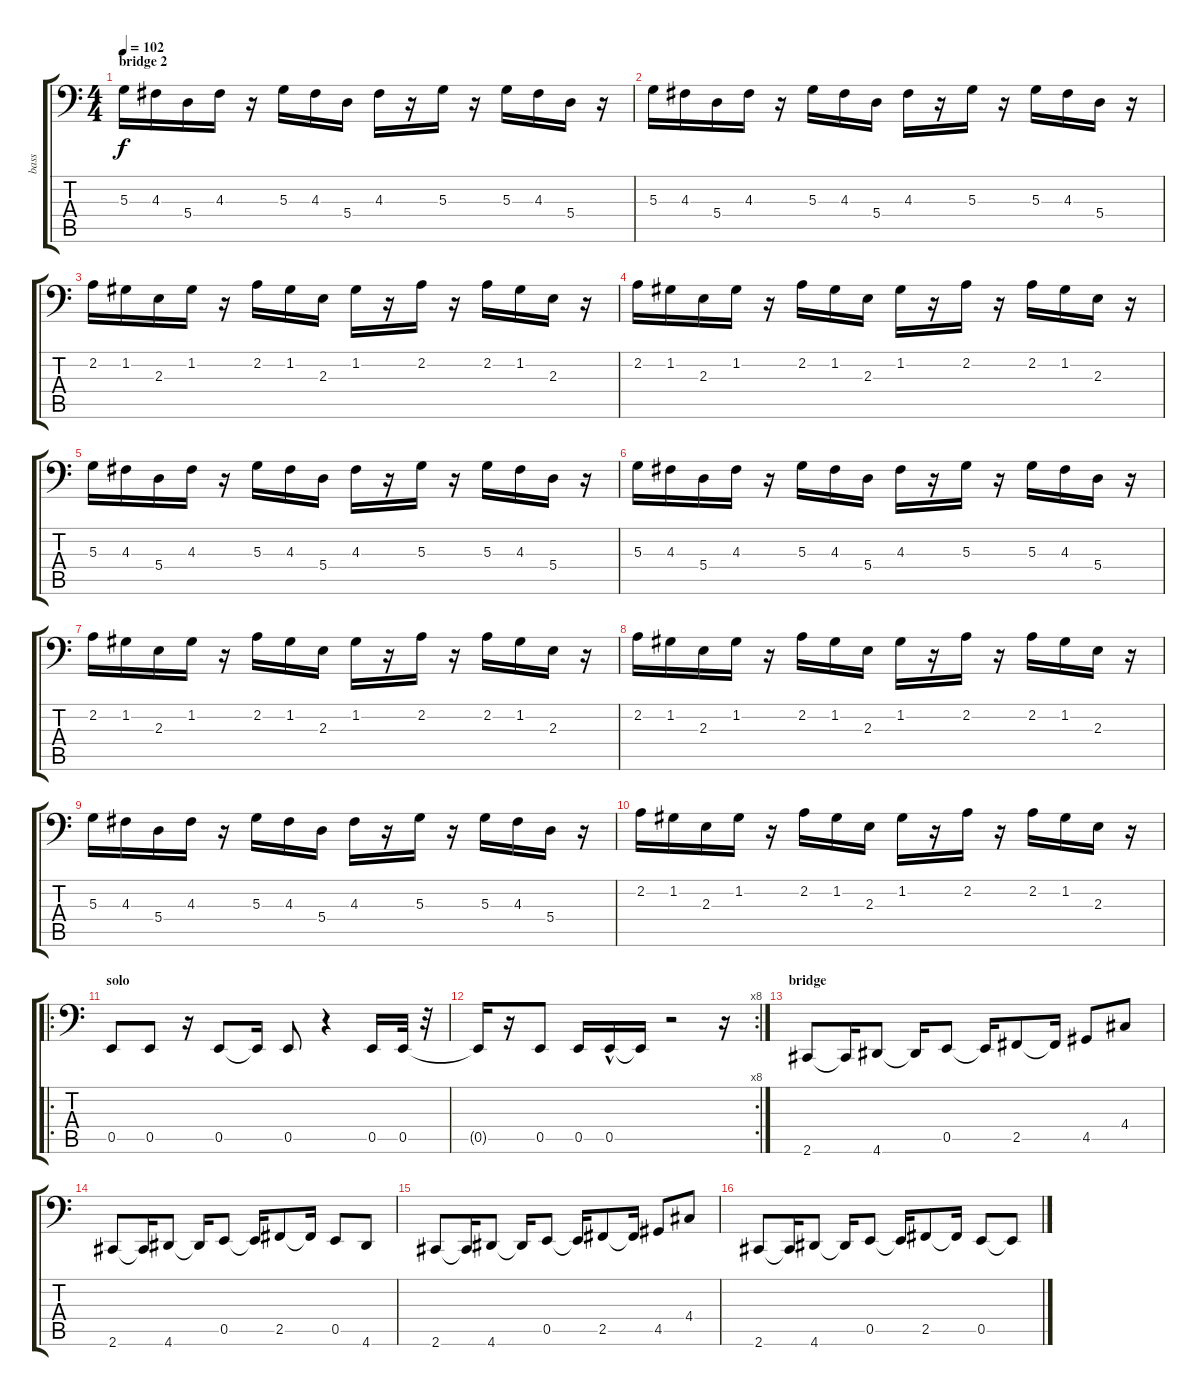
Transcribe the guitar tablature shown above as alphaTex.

\track ("bass" "bass") {instrument electricbassfinger}
\staff {score tabs}
\tuning (C3 G2 D2 A1 E1 B0) {hide}
\ts (4 4)
\section ("" "bridge 2")
\tempo 102
\clef f4
\ks c
5.3.16{dy f} 4.3.16 5.4.16 4.3.16 r.16 5.3.16 4.3.16 5.4.16 4.3.16 r.16 5.3.16 r.16 5.3.16 4.3.16 5.4.16 r.16 |
5.3.16 4.3.16 5.4.16 4.3.16 r.16 5.3.16 4.3.16 5.4.16 4.3.16 r.16 5.3.16 r.16 5.3.16 4.3.16 5.4.16 r.16 |
2.2.16 1.2.16 2.3.16 1.2.16 r.16 2.2.16 1.2.16 2.3.16 1.2.16 r.16 2.2.16 r.16 2.2.16 1.2.16 2.3.16 r.16 |
2.2.16 1.2.16 2.3.16 1.2.16 r.16 2.2.16 1.2.16 2.3.16 1.2.16 r.16 2.2.16 r.16 2.2.16 1.2.16 2.3.16 r.16 |
5.3.16 4.3.16 5.4.16 4.3.16 r.16 5.3.16 4.3.16 5.4.16 4.3.16 r.16 5.3.16 r.16 5.3.16 4.3.16 5.4.16 r.16 |
5.3.16 4.3.16 5.4.16 4.3.16 r.16 5.3.16 4.3.16 5.4.16 4.3.16 r.16 5.3.16 r.16 5.3.16 4.3.16 5.4.16 r.16 |
2.2.16 1.2.16 2.3.16 1.2.16 r.16 2.2.16 1.2.16 2.3.16 1.2.16 r.16 2.2.16 r.16 2.2.16 1.2.16 2.3.16 r.16 |
2.2.16 1.2.16 2.3.16 1.2.16 r.16 2.2.16 1.2.16 2.3.16 1.2.16 r.16 2.2.16 r.16 2.2.16 1.2.16 2.3.16 r.16 |
5.3.16 4.3.16 5.4.16 4.3.16 r.16 5.3.16 4.3.16 5.4.16 4.3.16 r.16 5.3.16 r.16 5.3.16 4.3.16 5.4.16 r.16 |
2.2.16 1.2.16 2.3.16 1.2.16 r.16 2.2.16 1.2.16 2.3.16 1.2.16 r.16 2.2.16 r.16 2.2.16 1.2.16 2.3.16 r.16 |
\ro
\section ("" "solo")
0.5.8 0.5.8 r.16 0.5.8 0.5{t}.16 0.5.8 r.4 0.5.16 0.5.32 r.32 |
\rc 8
0.5{t}.16 r.16 0.5.8 0.5.16 0.5{hac}.16 0.5{t}.16 r.2 r.16 |
\section ("" "bridge")
2.6.8 2.6{t}.16 4.6.8 4.6{t}.16 0.5.8 0.5{t}.16 2.5.8 2.5{t}.16 4.5.8 4.4.8 |
2.6.8 2.6{t}.16 4.6.8 4.6{t}.16 0.5.8 0.5{t}.16 2.5.8 2.5{t}.16 0.5.8 4.6.8 |
2.6.8 2.6{t}.16 4.6.8 4.6{t}.16 0.5.8 0.5{t}.16 2.5.8 2.5{t}.16 4.5.8 4.4.8 |
2.6.8 2.6{t}.16 4.6.8 4.6{t}.16 0.5.8 0.5{t}.16 2.5.8 2.5{t}.16 0.5.8 0.5{t}.8
